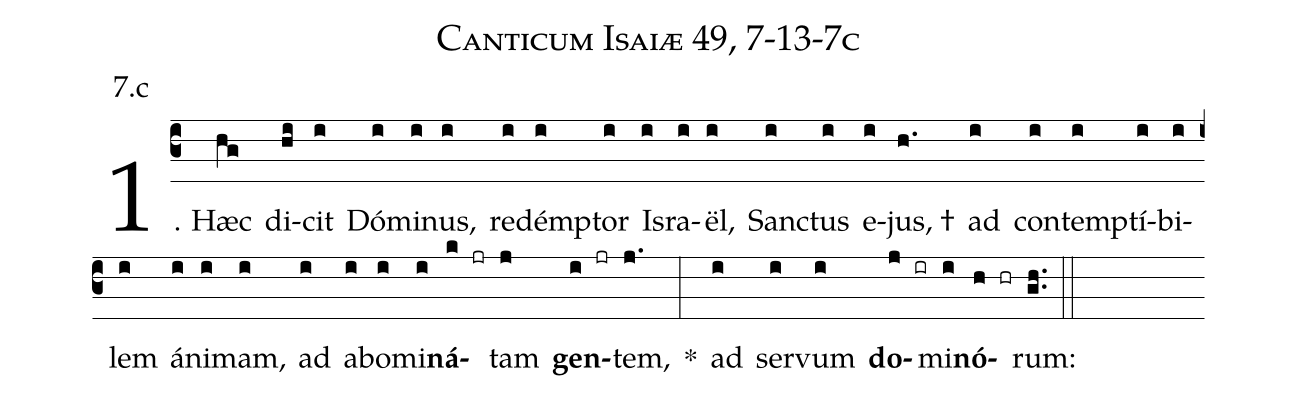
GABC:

name: Canticum Isaiæ 49, 7-13-7c;
annotation: 7.c;
%%
(c3)1. Hæc(hg) di(hi)cit(i) Dó(i)mi(i)nus,(i) red(i)émp(i)tor(i) Is(i)ra(i)ël,(i) Sanc(i)tus(i) e(i)jus, †(h.) ad(i) con(i)temp(i)tí(i)bi(i)lem(i) á(i)ni(i)mam,(i) ad(i) ab(i)o(i)mi(i)<b>ná</b>(k jr)tam(j) <b>gen</b>(i jr)tem,(j.) *(:) ad(i) ser(i)vum(i) <b>do</b>(j ir)mi(i)<b>nó</b>(h hr)rum:(gh..) (::)
